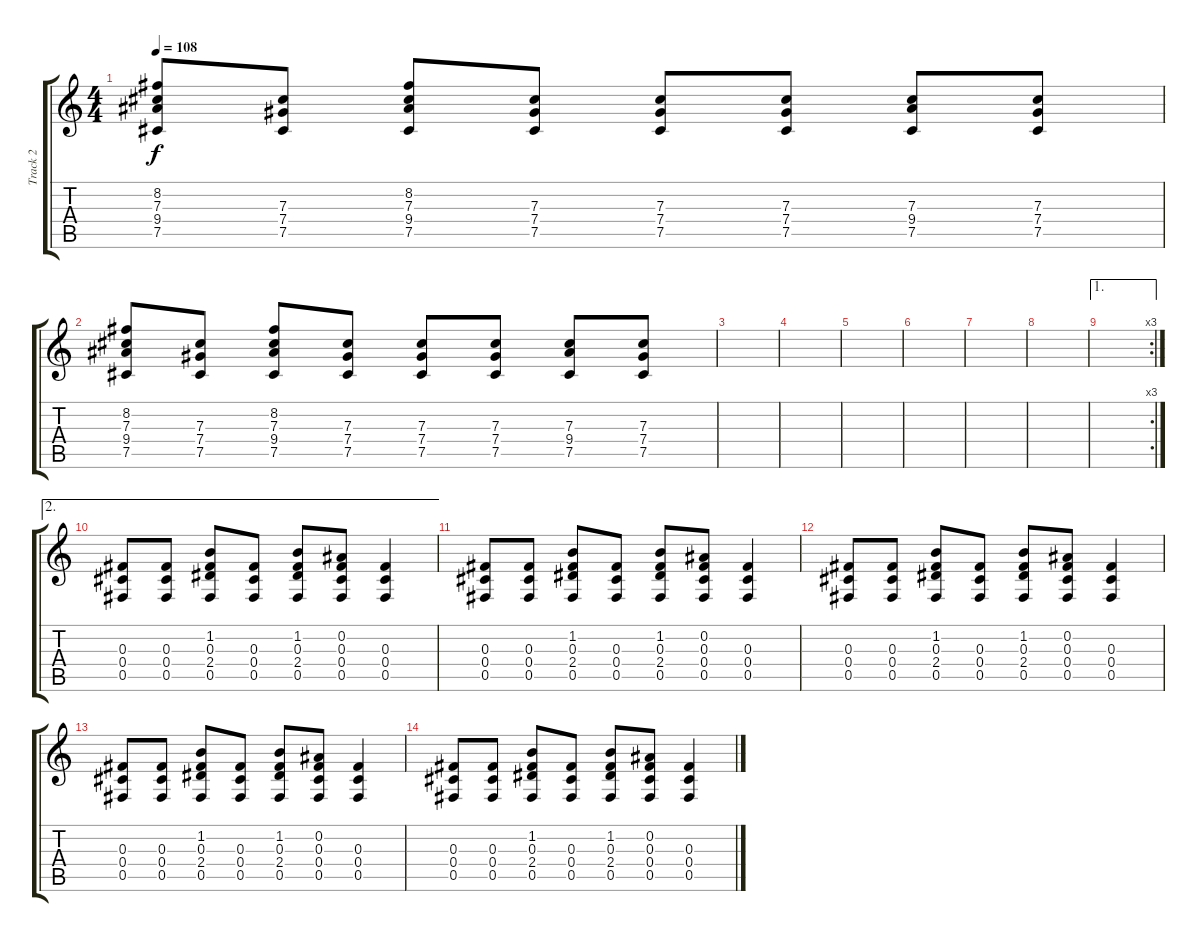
\track ("Track 2" "Track 2") {instrument acousticguitarsteel}
\staff {score tabs}
\tuning (Db4 Bb3 Gb3 Db3 Gb2 Db2) {hide}
\ts (4 4)
\tempo 108
\clef g2
\ks c
(8.2 7.3 9.4 7.5).8{dy f} (7.3 7.4 7.5).8 (8.2 7.3 9.4 7.5).8 (7.3 7.4 7.5).8 (7.3 7.4 7.5).8 (7.3 7.4 7.5).8 (7.3 9.4 7.5).8 (7.3 7.4 7.5).8 |
(8.2 7.3 9.4 7.5).8 (7.3 7.4 7.5).8 (8.2 7.3 9.4 7.5).8 (7.3 7.4 7.5).8 (7.3 7.4 7.5).8 (7.3 7.4 7.5).8 (7.3 9.4 7.5).8 (7.3 7.4 7.5).8 |
|
|
|
|
|
|
\ae 1
\rc 3
|
\ae 2
(0.3 0.4 0.5).8 (0.3 0.4 0.5).8 (1.2 0.3 2.4 0.5).8 (0.3 0.4 0.5).8 (1.2 0.3 2.4 0.5).8 (0.2 0.3 0.4 0.5).8 (0.3 0.4 0.5).4 |
(0.3 0.4 0.5).8 (0.3 0.4 0.5).8 (1.2 0.3 2.4 0.5).8 (0.3 0.4 0.5).8 (1.2 0.3 2.4 0.5).8 (0.2 0.3 0.4 0.5).8 (0.3 0.4 0.5).4 |
(0.3 0.4 0.5).8 (0.3 0.4 0.5).8 (1.2 0.3 2.4 0.5).8 (0.3 0.4 0.5).8 (1.2 0.3 2.4 0.5).8 (0.2 0.3 0.4 0.5).8 (0.3 0.4 0.5).4 |
(0.3 0.4 0.5).8 (0.3 0.4 0.5).8 (1.2 0.3 2.4 0.5).8 (0.3 0.4 0.5).8 (1.2 0.3 2.4 0.5).8 (0.2 0.3 0.4 0.5).8 (0.3 0.4 0.5).4 |
(0.3 0.4 0.5).8 (0.3 0.4 0.5).8 (1.2 0.3 2.4 0.5).8 (0.3 0.4 0.5).8 (1.2 0.3 2.4 0.5).8 (0.2 0.3 0.4 0.5).8 (0.3 0.4 0.5).4
